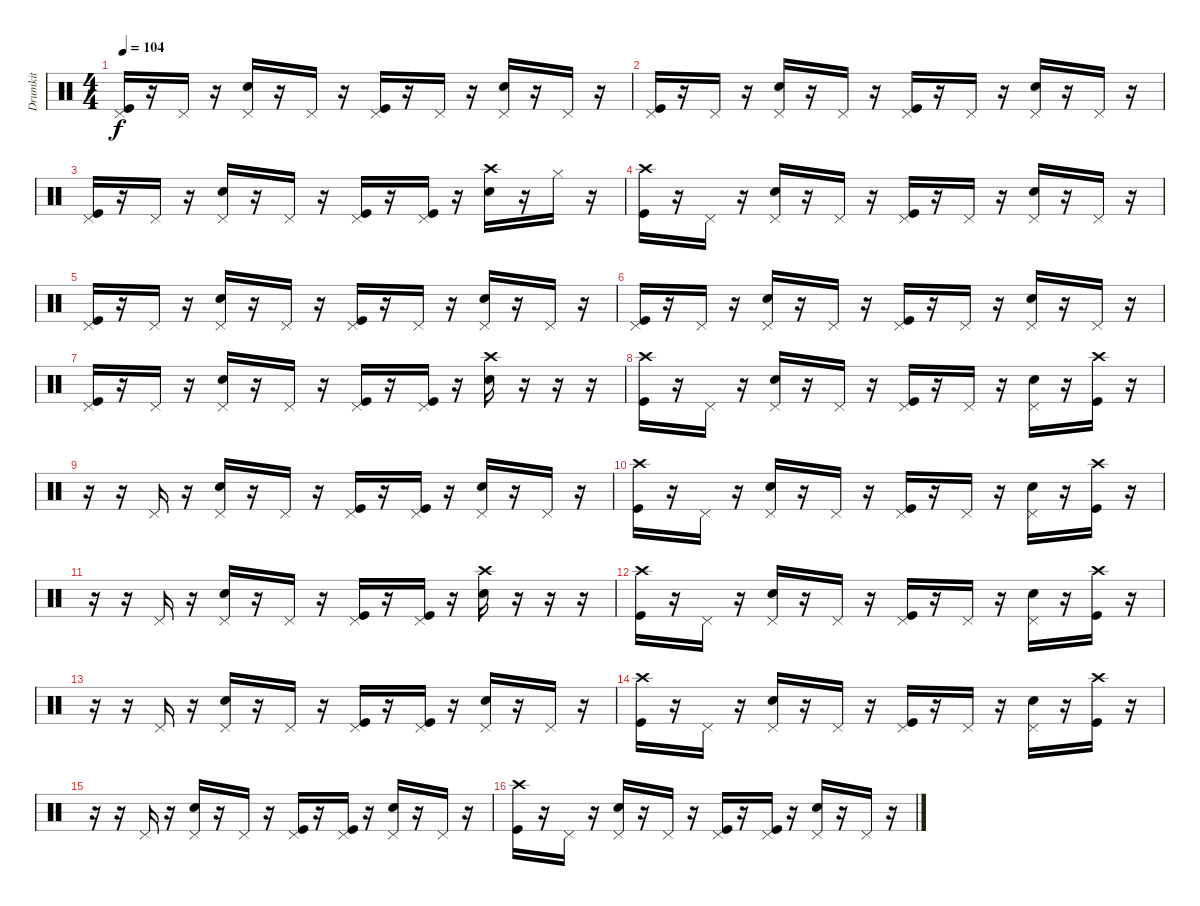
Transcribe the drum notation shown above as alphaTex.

\track ("Drumkit" "Drumkit") {instrument percussion}
\staff {score}
\articulation defaults
\ts (4 4)
\tempo 104
\clef neutral
\ks c
("Pedal Hi-Hat (hit)" "Kick (hit)").16{dy f} r.16 "Pedal Hi-Hat (hit)".16 r.16 ("Pedal Hi-Hat (hit)" "Snare (hit) 2").16 r.16 "Pedal Hi-Hat (hit)".16 r.16 ("Pedal Hi-Hat (hit)" "Kick (hit)").16 r.16 "Pedal Hi-Hat (hit)".16 r.16 ("Pedal Hi-Hat (hit)" "Snare (hit) 2").16 r.16 "Pedal Hi-Hat (hit)".16 r.16 |
("Pedal Hi-Hat (hit)" "Kick (hit)").16 r.16 "Pedal Hi-Hat (hit)".16 r.16 ("Pedal Hi-Hat (hit)" "Snare (hit) 2").16 r.16 "Pedal Hi-Hat (hit)".16 r.16 ("Pedal Hi-Hat (hit)" "Kick (hit)").16 r.16 "Pedal Hi-Hat (hit)".16 r.16 ("Pedal Hi-Hat (hit)" "Snare (hit) 2").16 r.16 "Pedal Hi-Hat (hit)".16 r.16 |
("Pedal Hi-Hat (hit)" "Kick (hit)").16 r.16 "Pedal Hi-Hat (hit)".16 r.16 ("Pedal Hi-Hat (hit)" "Snare (hit) 2").16 r.16 "Pedal Hi-Hat (hit)".16 r.16 ("Pedal Hi-Hat (hit)" "Kick (hit)").16 r.16 ("Pedal Hi-Hat (hit)" "Kick (hit)").16 r.16 ("Crash high (hit)" "Snare (hit) 2").16 r.16 "Hi-Hat (closed)".16 r.16 |
("Crash high (hit)" "Kick (hit)").16 r.16 "Pedal Hi-Hat (hit)".16 r.16 ("Pedal Hi-Hat (hit)" "Snare (hit) 2").16 r.16 "Pedal Hi-Hat (hit)".16 r.16 ("Pedal Hi-Hat (hit)" "Kick (hit)").16 r.16 "Pedal Hi-Hat (hit)".16 r.16 ("Pedal Hi-Hat (hit)" "Snare (hit) 2").16 r.16 "Pedal Hi-Hat (hit)".16 r.16 |
("Pedal Hi-Hat (hit)" "Kick (hit)").16 r.16 "Pedal Hi-Hat (hit)".16 r.16 ("Pedal Hi-Hat (hit)" "Snare (hit) 2").16 r.16 "Pedal Hi-Hat (hit)".16 r.16 ("Pedal Hi-Hat (hit)" "Kick (hit)").16 r.16 "Pedal Hi-Hat (hit)".16 r.16 ("Pedal Hi-Hat (hit)" "Snare (hit) 2").16 r.16 "Pedal Hi-Hat (hit)".16 r.16 |
("Pedal Hi-Hat (hit)" "Kick (hit)").16 r.16 "Pedal Hi-Hat (hit)".16 r.16 ("Pedal Hi-Hat (hit)" "Snare (hit) 2").16 r.16 "Pedal Hi-Hat (hit)".16 r.16 ("Pedal Hi-Hat (hit)" "Kick (hit)").16 r.16 "Pedal Hi-Hat (hit)".16 r.16 ("Pedal Hi-Hat (hit)" "Snare (hit) 2").16 r.16 "Pedal Hi-Hat (hit)".16 r.16 |
("Pedal Hi-Hat (hit)" "Kick (hit)").16 r.16 "Pedal Hi-Hat (hit)".16 r.16 ("Pedal Hi-Hat (hit)" "Snare (hit) 2").16 r.16 "Pedal Hi-Hat (hit)".16 r.16 ("Pedal Hi-Hat (hit)" "Kick (hit)").16 r.16 ("Pedal Hi-Hat (hit)" "Kick (hit)").16 r.16 ("Crash high (hit)" "Snare (hit) 2").16 r.16 r.16 r.16 |
("Crash high (hit)" "Kick (hit)").16 r.16 "Pedal Hi-Hat (hit)".16 r.16 ("Pedal Hi-Hat (hit)" "Snare (hit) 2").16 r.16 "Pedal Hi-Hat (hit)".16 r.16 ("Pedal Hi-Hat (hit)" "Kick (hit)").16 r.16 "Pedal Hi-Hat (hit)".16 r.16 ("Pedal Hi-Hat (hit)" "Snare (hit) 2").16 r.16 ("Crash high (hit)" "Kick (hit)").16 r.16 |
r.16 r.16 "Pedal Hi-Hat (hit)".16 r.16 ("Pedal Hi-Hat (hit)" "Snare (hit) 2").16 r.16 "Pedal Hi-Hat (hit)".16 r.16 ("Pedal Hi-Hat (hit)" "Kick (hit)").16 r.16 ("Pedal Hi-Hat (hit)" "Kick (hit)").16 r.16 ("Pedal Hi-Hat (hit)" "Snare (hit) 2").16 r.16 "Pedal Hi-Hat (hit)".16 r.16 |
("Crash high (hit)" "Kick (hit)").16 r.16 "Pedal Hi-Hat (hit)".16 r.16 ("Pedal Hi-Hat (hit)" "Snare (hit) 2").16 r.16 "Pedal Hi-Hat (hit)".16 r.16 ("Pedal Hi-Hat (hit)" "Kick (hit)").16 r.16 "Pedal Hi-Hat (hit)".16 r.16 ("Pedal Hi-Hat (hit)" "Snare (hit) 2").16 r.16 ("Crash high (hit)" "Kick (hit)").16 r.16 |
r.16 r.16 "Pedal Hi-Hat (hit)".16 r.16 ("Pedal Hi-Hat (hit)" "Snare (hit) 2").16 r.16 "Pedal Hi-Hat (hit)".16 r.16 ("Pedal Hi-Hat (hit)" "Kick (hit)").16 r.16 ("Pedal Hi-Hat (hit)" "Kick (hit)").16 r.16 ("Crash high (hit)" "Snare (hit) 2").16 r.16 r.16 r.16 |
("Crash high (hit)" "Kick (hit)").16 r.16 "Pedal Hi-Hat (hit)".16 r.16 ("Pedal Hi-Hat (hit)" "Snare (hit) 2").16 r.16 "Pedal Hi-Hat (hit)".16 r.16 ("Pedal Hi-Hat (hit)" "Kick (hit)").16 r.16 "Pedal Hi-Hat (hit)".16 r.16 ("Pedal Hi-Hat (hit)" "Snare (hit) 2").16 r.16 ("Crash high (hit)" "Kick (hit)").16 r.16 |
r.16 r.16 "Pedal Hi-Hat (hit)".16 r.16 ("Pedal Hi-Hat (hit)" "Snare (hit) 2").16 r.16 "Pedal Hi-Hat (hit)".16 r.16 ("Pedal Hi-Hat (hit)" "Kick (hit)").16 r.16 ("Pedal Hi-Hat (hit)" "Kick (hit)").16 r.16 ("Pedal Hi-Hat (hit)" "Snare (hit) 2").16 r.16 "Pedal Hi-Hat (hit)".16 r.16 |
("Crash high (hit)" "Kick (hit)").16 r.16 "Pedal Hi-Hat (hit)".16 r.16 ("Pedal Hi-Hat (hit)" "Snare (hit) 2").16 r.16 "Pedal Hi-Hat (hit)".16 r.16 ("Pedal Hi-Hat (hit)" "Kick (hit)").16 r.16 "Pedal Hi-Hat (hit)".16 r.16 ("Pedal Hi-Hat (hit)" "Snare (hit) 2").16 r.16 ("Crash high (hit)" "Kick (hit)").16 r.16 |
r.16 r.16 "Pedal Hi-Hat (hit)".16 r.16 ("Pedal Hi-Hat (hit)" "Snare (hit) 2").16 r.16 "Pedal Hi-Hat (hit)".16 r.16 ("Pedal Hi-Hat (hit)" "Kick (hit)").16 r.16 ("Pedal Hi-Hat (hit)" "Kick (hit)").16 r.16 ("Pedal Hi-Hat (hit)" "Snare (hit) 2").16 r.16 "Pedal Hi-Hat (hit)".16 r.16 |
("Crash high (hit)" "Kick (hit)").16 r.16 "Pedal Hi-Hat (hit)".16 r.16 ("Pedal Hi-Hat (hit)" "Snare (hit) 2").16 r.16 "Pedal Hi-Hat (hit)".16 r.16 ("Pedal Hi-Hat (hit)" "Kick (hit)").16 r.16 ("Pedal Hi-Hat (hit)" "Kick (hit)").16 r.16 ("Pedal Hi-Hat (hit)" "Snare (hit) 2").16 r.16 "Pedal Hi-Hat (hit)".16 r.16
